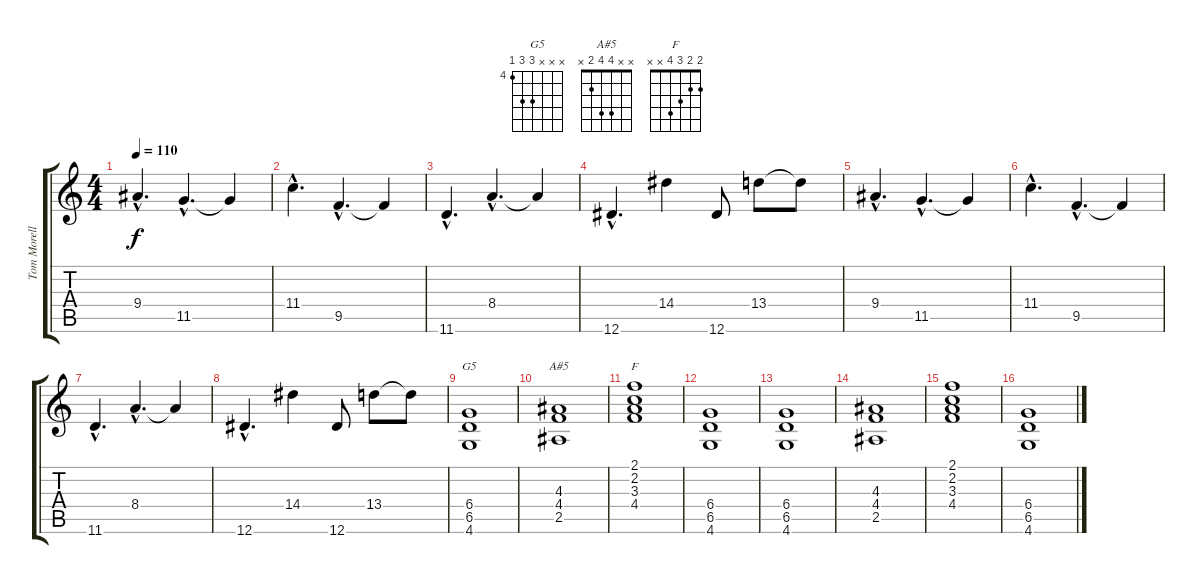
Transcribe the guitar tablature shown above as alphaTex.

\track ("Tom Morello" "Tom Morell") {instrument distortionguitar}
\staff {score tabs}
\tuning (Eb4 Bb3 Gb3 Db3 Ab2 Eb2) {hide}
\chord ("G5" x x x 6 6 4) {firstfret 4}
\chord ("A#5" x x 4 4 2 x)
\chord ("F" 2 2 3 4 x x)
\ts (4 4)
\tempo 110
\clef g2
\ks c
9.4{hac}.4{d dy f} 11.5{hac}.4{d} 11.5{t}.4 |
11.4{hac}.4{d} 9.5{hac}.4{d} 9.5{t}.4 |
11.6{hac}.4{d} 8.4{hac}.4{d} 8.4{t}.4 |
12.6{hac}.4{d} 14.4.4 12.6.8 13.4.8 13.4{t}.8 |
9.4{hac}.4{d} 11.5{hac}.4{d} 11.5{t}.4 |
11.4{hac}.4{d} 9.5{hac}.4{d} 9.5{t}.4 |
11.6{hac}.4{d} 8.4{hac}.4{d} 8.4{t}.4 |
12.6{hac}.4{d} 14.4.4 12.6.8 13.4.8 13.4{t}.8 |
(6.4 6.5 4.6).1{ch "G5"} |
(4.3 4.4 2.5).1{ch "A#5"} |
(2.1 2.2 3.3 4.4).1{ch "F"} |
(6.4 6.5 4.6).1 |
(6.4 6.5 4.6).1 |
(4.3 4.4 2.5).1 |
(2.1 2.2 3.3 4.4).1 |
(6.4 6.5 4.6).1
